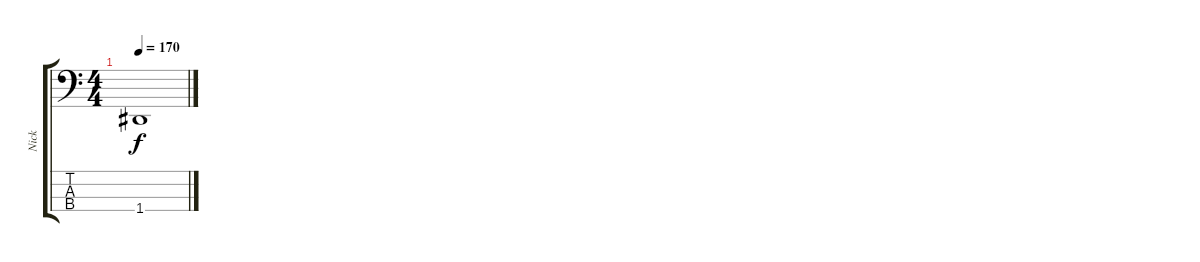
\track ("Nick" "Nick") {instrument electricbasspick}
\staff {score tabs}
\tuning (F2 C2 G1 D1) {hide}
\ts (4 4)
\tempo 170
\clef f4
\ks c
1.4{t}.1{dy f}
